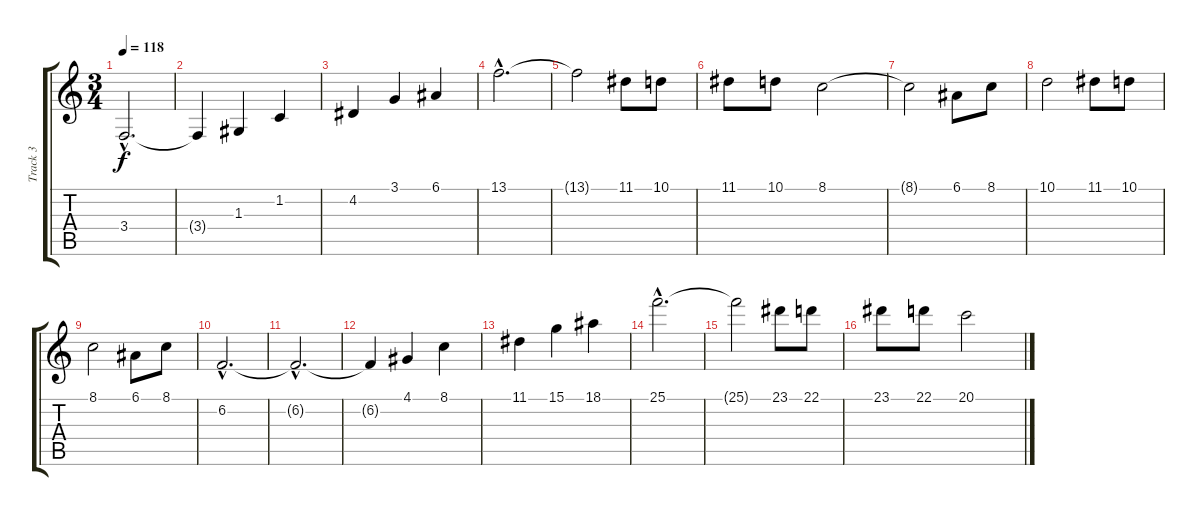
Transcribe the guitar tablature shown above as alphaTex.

\track ("Track 3" "Track 3") {instrument acousticgrandpiano}
\staff {score tabs}
\tuning (E4 B3 G3 D3 A2 E2) {hide}
\ts (3 4)
\tempo 118
\clef g2
\ks c
3.4{hac}.2{d dy f} |
3.4{t}.4 1.3.4 1.2.4 |
4.2.4 3.1.4 6.1.4 |
13.1{hac}.2{d} |
13.1{t}.2 11.1.8 10.1.8 |
11.1.8 10.1.8 8.1.2 |
8.1{t}.2 6.1.8 8.1.8 |
10.1.2 11.1.8 10.1.8 |
8.1.2 6.1.8 8.1.8 |
6.2{hac}.2{d} |
6.2{hac t}.2{d} |
6.2{t}.4 4.1.4 8.1.4 |
11.1.4 15.1.4 18.1.4 |
25.1{hac}.2{d} |
25.1{t}.2 23.1.8 22.1.8 |
23.1.8 22.1.8 20.1.2
